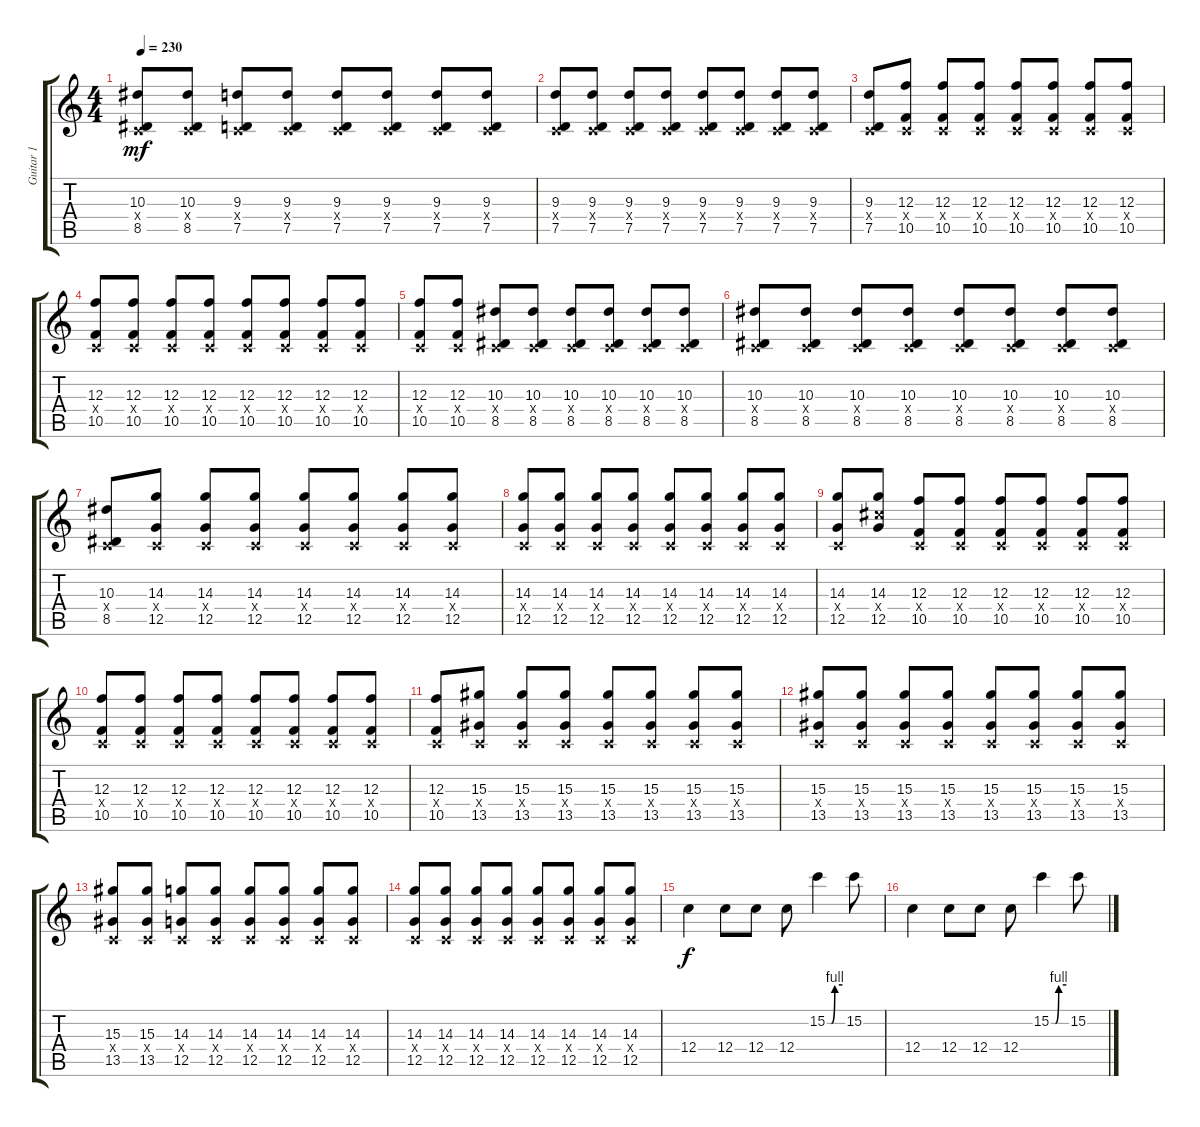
\track ("Guitar 1" "Guitar 1") {instrument distortionguitar}
\staff {score tabs}
\tuning (D4 A3 F3 C3 G2 C2) {hide}
\ts (4 4)
\tempo 230
\clef g2
\ks c
(10.3 0.4{x} 8.5).8{dy mf} (10.3 0.4{x} 8.5).8 (9.3 0.4{x} 7.5).8 (9.3 0.4{x} 7.5).8 (9.3 0.4{x} 7.5).8 (9.3 0.4{x} 7.5).8 (9.3 0.4{x} 7.5).8 (9.3 0.4{x} 7.5).8 |
(9.3 0.4{x} 7.5).8 (9.3 0.4{x} 7.5).8 (9.3 0.4{x} 7.5).8 (9.3 0.4{x} 7.5).8 (9.3 0.4{x} 7.5).8 (9.3 0.4{x} 7.5).8 (9.3 0.4{x} 7.5).8 (9.3 0.4{x} 7.5).8 |
(9.3 0.4{x} 7.5).8 (12.3 0.4{x} 10.5).8 (12.3 0.4{x} 10.5).8 (12.3 0.4{x} 10.5).8 (12.3 0.4{x} 10.5).8 (12.3 0.4{x} 10.5).8 (12.3 0.4{x} 10.5).8 (12.3 0.4{x} 10.5).8 |
(12.3 0.4{x} 10.5).8 (12.3 0.4{x} 10.5).8 (12.3 0.4{x} 10.5).8 (12.3 0.4{x} 10.5).8 (12.3 0.4{x} 10.5).8 (12.3 0.4{x} 10.5).8 (12.3 0.4{x} 10.5).8 (12.3 0.4{x} 10.5).8 |
(12.3 0.4{x} 10.5).8 (12.3 0.4{x} 10.5).8 (10.3 0.4{x} 8.5).8 (10.3 0.4{x} 8.5).8 (10.3 0.4{x} 8.5).8 (10.3 0.4{x} 8.5).8 (10.3 0.4{x} 8.5).8 (10.3 0.4{x} 8.5).8 |
(10.3 0.4{x} 8.5).8 (10.3 0.4{x} 8.5).8 (10.3 0.4{x} 8.5).8 (10.3 0.4{x} 8.5).8 (10.3 0.4{x} 8.5).8 (10.3 0.4{x} 8.5).8 (10.3 0.4{x} 8.5).8 (10.3 0.4{x} 8.5).8 |
(10.3 0.4{x} 8.5).8 (14.3 0.4{x} 12.5).8 (14.3 0.4{x} 12.5).8 (14.3 0.4{x} 12.5).8 (14.3 0.4{x} 12.5).8 (14.3 0.4{x} 12.5).8 (14.3 0.4{x} 12.5).8 (14.3 0.4{x} 12.5).8 |
(14.3 0.4{x} 12.5).8 (14.3 0.4{x} 12.5).8 (14.3 0.4{x} 12.5).8 (14.3 0.4{x} 12.5).8 (14.3 0.4{x} 12.5).8 (14.3 0.4{x} 12.5).8 (14.3 0.4{x} 12.5).8 (14.3 0.4{x} 12.5).8 |
(14.3 0.4{x} 12.5).8 (14.3 13.4{x} 12.5).8 (12.3 0.4{x} 10.5).8 (12.3 0.4{x} 10.5).8 (12.3 0.4{x} 10.5).8 (12.3 0.4{x} 10.5).8 (12.3 0.4{x} 10.5).8 (12.3 0.4{x} 10.5).8 |
(12.3 0.4{x} 10.5).8 (12.3 0.4{x} 10.5).8 (12.3 0.4{x} 10.5).8 (12.3 0.4{x} 10.5).8 (12.3 0.4{x} 10.5).8 (12.3 0.4{x} 10.5).8 (12.3 0.4{x} 10.5).8 (12.3 0.4{x} 10.5).8 |
(12.3 0.4{x} 10.5).8 (15.3 0.4{x} 13.5).8 (15.3 0.4{x} 13.5).8 (15.3 0.4{x} 13.5).8 (15.3 0.4{x} 13.5).8 (15.3 0.4{x} 13.5).8 (15.3 0.4{x} 13.5).8 (15.3 0.4{x} 13.5).8 |
(15.3 0.4{x} 13.5).8 (15.3 0.4{x} 13.5).8 (15.3 0.4{x} 13.5).8 (15.3 0.4{x} 13.5).8 (15.3 0.4{x} 13.5).8 (15.3 0.4{x} 13.5).8 (15.3 0.4{x} 13.5).8 (15.3 0.4{x} 13.5).8 |
(15.3 0.4{x} 13.5).8 (15.3 0.4{x} 13.5).8 (14.3 0.4{x} 12.5).8 (14.3 0.4{x} 12.5).8 (14.3 0.4{x} 12.5).8 (14.3 0.4{x} 12.5).8 (14.3 0.4{x} 12.5).8 (14.3 0.4{x} 12.5).8 |
(14.3 0.4{x} 12.5).8 (14.3 0.4{x} 12.5).8 (14.3 0.4{x} 12.5).8 (14.3 0.4{x} 12.5).8 (14.3 0.4{x} 12.5).8 (14.3 0.4{x} 12.5).8 (14.3 0.4{x} 12.5).8 (14.3 0.4{x} 12.5).8 |
12.4.4{dy f} 12.4.8 12.4.8 12.4.8 15.2{be (custom 0 0 14 0 17 0 30 4 60 4)}.4 15.2.8 |
12.4.4 12.4.8 12.4.8 12.4.8 15.2{be (custom 0 0 14 0 17 0 30 4 60 4)}.4 15.2.8
